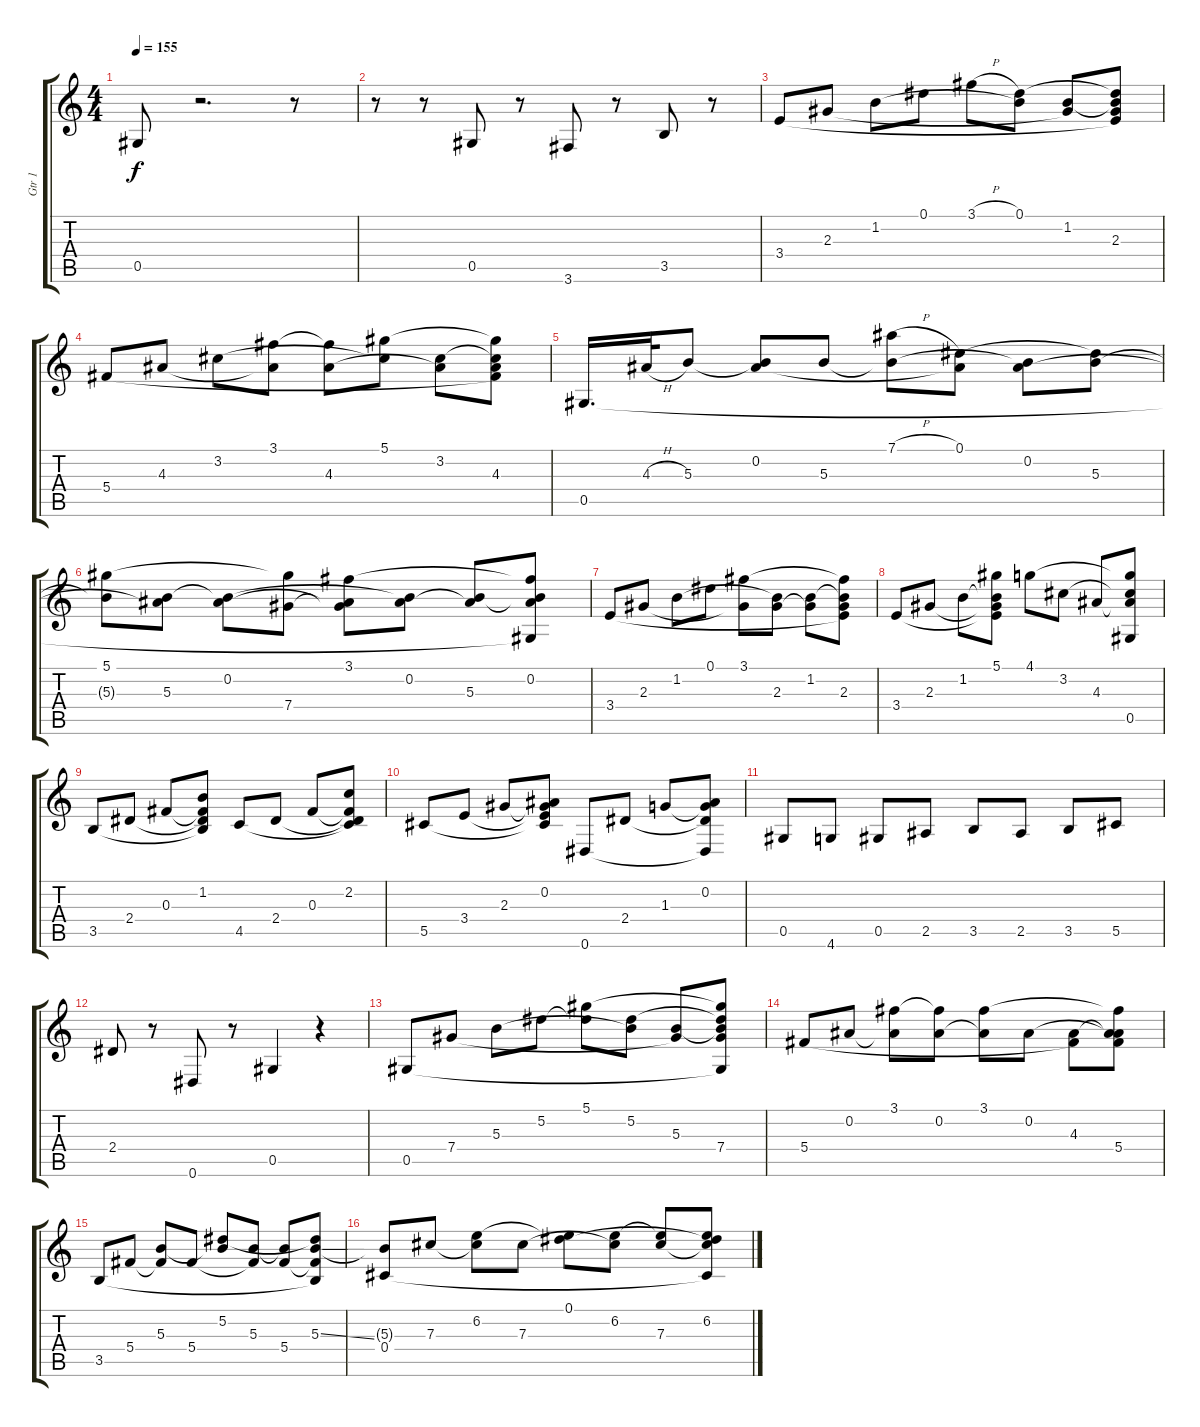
\track ("Gtr 1" "Gtr 1") {instrument electricguitarjazz}
\staff {score tabs}
\tuning (Eb4 Bb3 Gb3 Db3 Ab2 Eb2) {hide}
\ts (4 4)
\tempo 155
\clef g2
\ks c
0.5.8{dy f} r.2{d} r.8 |
r.8 r.8 0.5.8 r.8 3.6.8 r.8 3.5.8 r.8 |
3.4.8 2.3.8 1.2.8 0.1.8 3.1{h}.8 (0.1 1.2{t}).8 (1.2 2.3{t}).8 (0.1{t} 1.2{t} 2.3 3.4{t}).8 |
5.4.8 4.3.8 3.2.8 (3.1 4.3{t}).8 (3.1{t} 4.3).8 (5.1 3.2{t}).8 (3.2 4.3{t}).8 (5.1{t} 3.2{t} 4.3 5.4{t}).8 |
0.5.16{d} 4.3{h}.32 5.3.8 (0.2 5.3{t}).8 5.3.8 (7.1{h} 5.3{t}).8 (0.1 0.2{t}).8 (0.2 5.3{t}).8 (0.1{t} 5.3).8 |
(5.1 5.3{t}).8 (0.2{t} 5.3).8 (0.2 5.3{t}).8 (5.1{t} 7.4).8 (3.1 0.2{t} 7.4{t}).8 (0.2 5.3{t}).8 (0.2{t} 5.3).8 (3.1{t} 0.2 5.3{t} 0.5{t}).8 |
3.4.8 2.3.8 1.2.8 0.1.8 (3.1 2.3{t}).8 (1.2{t} 2.3).8 (1.2 2.3{t}).8 (3.1{t} 1.2{t} 2.3 3.4{t}).8 |
3.4.8 2.3.8 1.2.8 (5.1 1.2{t} 2.3{t} 3.4{t}).8 4.1.8 3.2.8 4.3.8 (4.1{t} 3.2{t} 4.3{t} 0.5).8 |
3.5.8 2.4.8 0.3.8 (1.2 0.3{t} 2.4{t} 3.5{t}).8 4.5.8 2.4.8 0.3.8 (2.2 0.3{t} 2.4{t} 4.5{t}).8 |
5.5.8 3.4.8 2.3.8 (0.2 2.3{t} 3.4{t} 5.5{t}).8 0.6.8 2.4.8 1.3.8 (0.2 1.3{t} 2.4{t} 0.6{t}).8 |
0.5.8 4.6.8 0.5.8 2.5.8 3.5.8 2.5.8 3.5.8 5.5.8 |
2.4.8 r.8 0.6.8 r.8 0.5.4 r.4 |
0.5.8 7.4.8 5.3.8 5.2.8 (5.1 5.2{t}).8 (5.2 5.3{t}).8 (5.3 7.4{t}).8 (5.1{t} 5.2{t} 5.3{t} 7.4 0.5{t}).8 |
5.4.8 0.2.8 (3.1 0.2{t}).8 (3.1{t} 0.2).8 (3.1 0.2{t}).8 0.2.8 (4.3 5.4{t}).8 (3.1{t} 0.2{t} 4.3{t} 5.4).8 |
3.5.8 5.4.8 (5.3 5.4{t}).8 5.4.8 (5.2 5.3{t}).8 (5.3 5.4{t}).8 (5.3{t} 5.4).8 (5.2{t} 5.3{ss} 5.4{t} 3.5{t}).8 |
(5.3{t} 0.4).8 7.3.8 (6.2 7.3{t}).8 7.3.8 (0.1 6.2{t}).8 (6.2 7.3{t}).8 (6.2{t} 7.3).8 (0.1{t} 6.2 7.3{t} 0.4{t}).8
